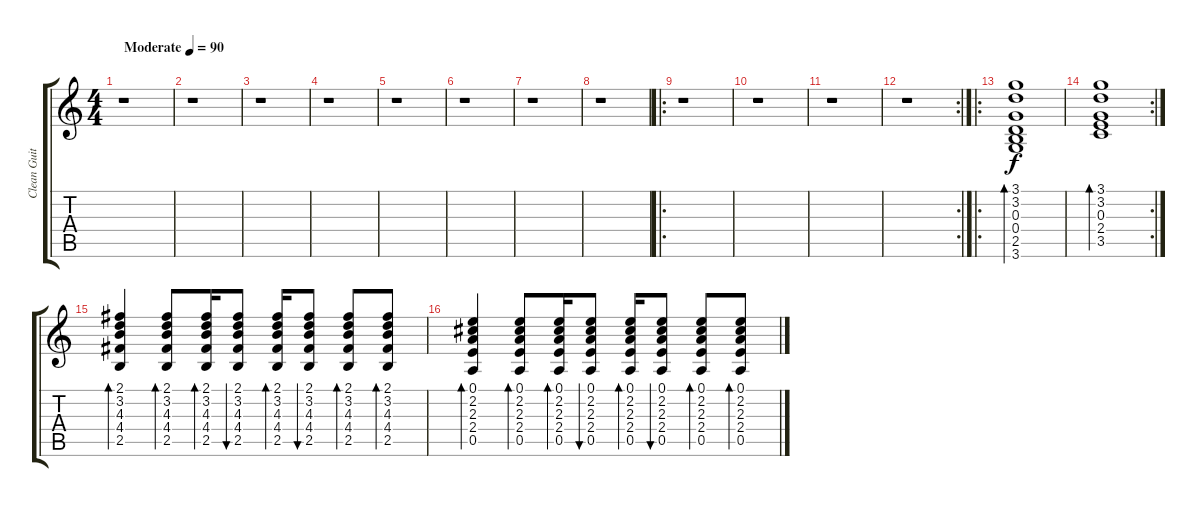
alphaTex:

\track ("Clean Guitar (Jayson, Mike)" "Clean Guit") {instrument electricguitarclean}
\staff {score tabs}
\tuning (E4 B3 G3 D3 A2 E2) {hide}
\ts (4 4)
\tempo (90 "Moderate")
\clef g2
\ks c
r.1{dy f instrument electricguitarclean} |
r.1 |
r.1 |
r.1 |
r.1 |
r.1 |
r.1 |
r.1 |
\ro
r.1 |
r.1 |
r.1 |
\rc 2
r.1 |
\ro
(3.1 3.2 0.3 0.4 2.5 3.6).1{bd 120} |
\rc 2
(3.1 3.2 0.3 2.4 3.5).1{bd 120} |
(2.1 3.2 4.3 4.4 2.5).4{bd 60} (2.1 3.2 4.3 4.4 2.5).8{bd 60} (2.1 3.2 4.3 4.4 2.5).16{bd 60} (2.1 3.2 4.3 4.4 2.5).8{bu 60} (2.1 3.2 4.3 4.4 2.5).16{bd 60} (2.1 3.2 4.3 4.4 2.5).8{bu 120} (2.1 3.2 4.3 4.4 2.5).8{bd 120} (2.1 3.2 4.3 4.4 2.5).8{bd 120} |
(0.1 2.2 2.3 2.4 0.5).4{bd 60} (0.1 2.2 2.3 2.4 0.5).8{bd 60} (0.1 2.2 2.3 2.4 0.5).16{bd 60} (0.1 2.2 2.3 2.4 0.5).8{bu 60} (0.1 2.2 2.3 2.4 0.5).16{bd 60} (0.1 2.2 2.3 2.4 0.5).8{bu 60} (0.1 2.2 2.3 2.4 0.5).8{bd 60} (0.1 2.2 2.3 2.4 0.5).8{bd 60}
